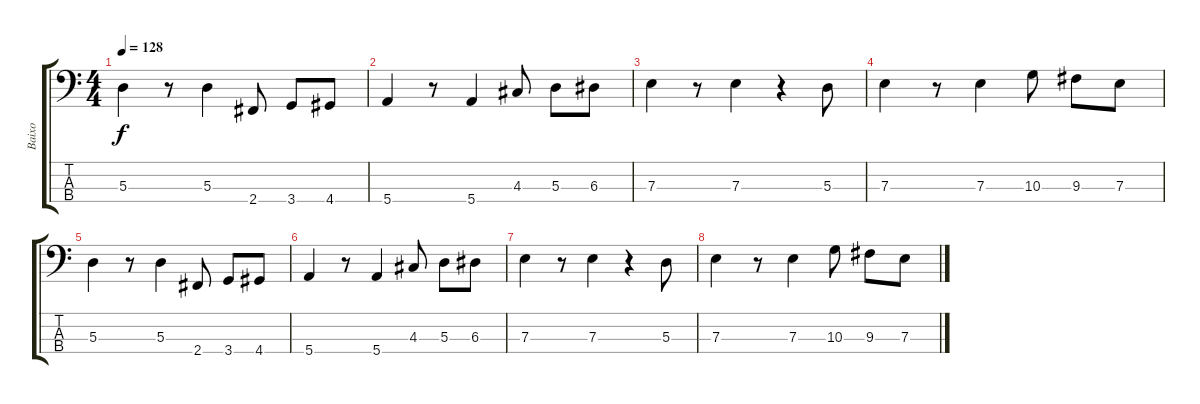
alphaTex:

\track ("Baixo" "Baixo") {instrument electricbassfinger}
\staff {score tabs}
\tuning (G2 D2 A1 E1) {hide}
\ts (4 4)
\tempo 128
\clef f4
\ks c
5.3.4{dy f} r.8 5.3.4 2.4.8 3.4.8 4.4.8 |
5.4.4 r.8 5.4.4 4.3.8 5.3.8 6.3.8 |
7.3.4 r.8 7.3.4 r.4 5.3.8 |
7.3.4 r.8 7.3.4 10.3.8 9.3.8 7.3.8 |
5.3.4 r.8 5.3.4 2.4.8 3.4.8 4.4.8 |
5.4.4 r.8 5.4.4 4.3.8 5.3.8 6.3.8 |
7.3.4 r.8 7.3.4 r.4 5.3.8 |
7.3.4 r.8 7.3.4 10.3.8 9.3.8 7.3.8
